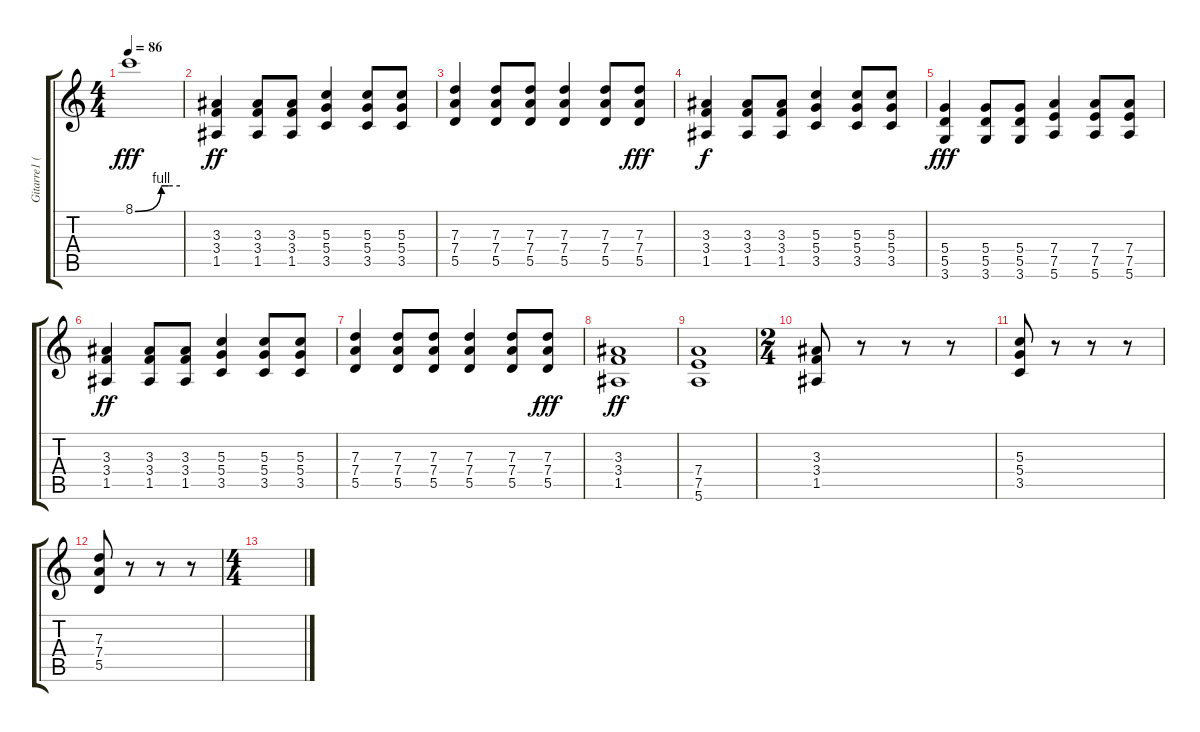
\track ("Gitarre1 (Lead)" "Gitarre1 (") {instrument distortionguitar}
\staff {score tabs}
\tuning (E4 B3 G3 D3 A2 E2) {hide}
\ts (4 4)
\tempo 86
\clef g2
\ks c
8.1{be (custom 0 0 35 4 40 4 45 4 60 4)}.1{dy fff} |
(3.3 3.4 1.5).4{dy ff} (3.3 3.4 1.5).8 (3.3 3.4 1.5).8 (5.3 5.4 3.5).4 (5.3 5.4 3.5).8 (5.3 5.4 3.5).8 |
(7.3 7.4 5.5).4 (7.3 7.4 5.5).8 (7.3 7.4 5.5).8 (7.3 7.4 5.5).4 (7.3 7.4 5.5).8 (7.3 7.4 5.5).8{dy fff} |
(3.3 3.4 1.5).4{dy f} (3.3 3.4 1.5).8 (3.3 3.4 1.5).8 (5.3 5.4 3.5).4 (5.3 5.4 3.5).8 (5.3 5.4 3.5).8 |
(5.4 5.5 3.6).4{dy fff} (5.4 5.5 3.6).8 (5.4 5.5 3.6).8 (7.4 7.5 5.6).4 (7.4 7.5 5.6).8 (7.4 7.5 5.6).8 |
(3.3 3.4 1.5).4{dy ff} (3.3 3.4 1.5).8 (3.3 3.4 1.5).8 (5.3 5.4 3.5).4 (5.3 5.4 3.5).8 (5.3 5.4 3.5).8 |
(7.3 7.4 5.5).4 (7.3 7.4 5.5).8 (7.3 7.4 5.5).8 (7.3 7.4 5.5).4 (7.3 7.4 5.5).8 (7.3 7.4 5.5).8{dy fff} |
(3.3 3.4 1.5).1{dy ff} |
(7.4 7.5 5.6).1 |
\ts (2 4)
(3.3 3.4 1.5).8 r.8 r.8 r.8 |
(5.3 5.4 3.5).8 r.8 r.8 r.8 |
(7.3 7.4 5.5).8 r.8 r.8 r.8 |
\ts (4 4)
